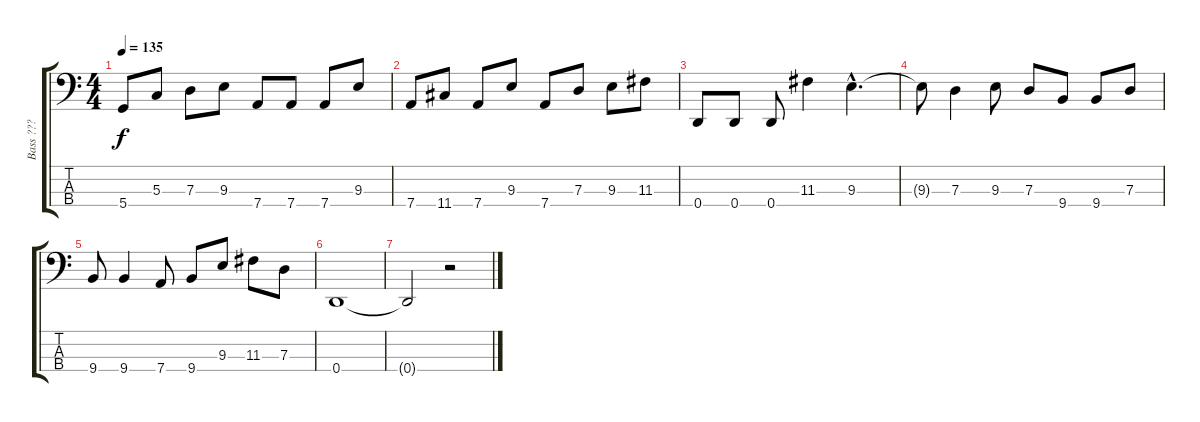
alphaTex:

\track ("Bass ???" "Bass ???") {instrument electricbassfinger}
\staff {score tabs}
\tuning (F2 C2 G1 D1) {hide}
\ts (4 4)
\tempo 135
\clef f4
\ks c
5.4.8{dy f} 5.3.8 7.3.8 9.3.8 7.4.8 7.4.8 7.4.8 9.3.8 |
7.4.8 11.4.8 7.4.8 9.3.8 7.4.8 7.3.8 9.3.8 11.3.8 |
0.4.8 0.4.8 0.4.8 11.3.4 9.3{hac}.4{d} |
9.3{t}.8 7.3.4 9.3.8 7.3.8 9.4.8 9.4.8 7.3.8 |
9.4.8 9.4.4 7.4.8 9.4.8 9.3.8 11.3.8 7.3.8 |
0.4.1 |
0.4{t}.2 r.2
